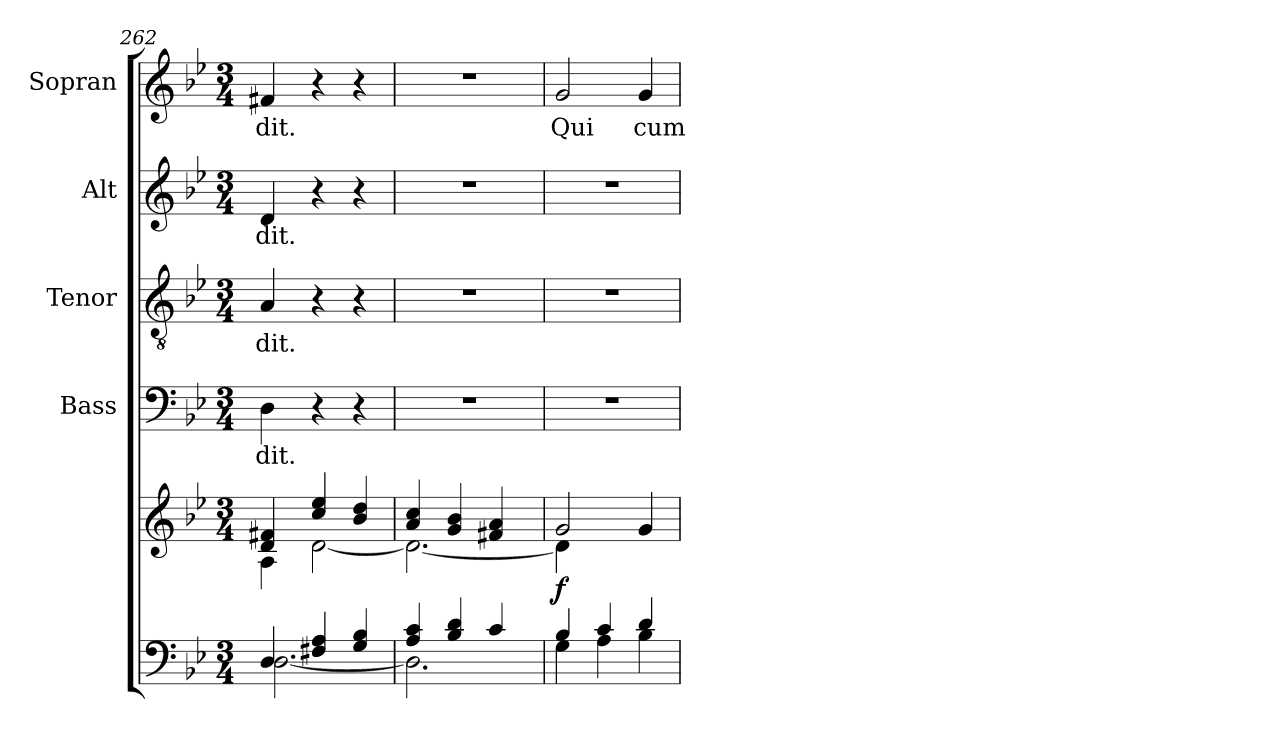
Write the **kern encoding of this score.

**kern	**kern	**dynam	**kern	**text	**kern	**text	**kern	**text	**kern	**text
*part5	*part5	*part5	*part4	*part4	*part3	*part3	*part2	*part2	*part1	*part1
*staff6	*staff5	*staff5/6	*staff4	*staff4	*staff3	*staff3	*staff2	*staff2	*staff1	*staff1
*	*	*	*I"Bass	*	*I"Tenor	*	*I"Alt	*	*I"Sopran	*
*	*	*	*I'B.	*	*I'T.	*	*I'A.	*	*I'S.	*
*clefF4	*clefG2	*	*clefF4	*	*clefGv2	*	*clefG2	*	*clefG2	*
*k[b-e-]	*k[b-e-]	*	*k[b-e-]	*	*k[b-e-]	*	*k[b-e-]	*	*k[b-e-]	*
*B-:	*B-:	*	*B-:	*	*B-:	*	*B-:	*	*B-:	*
*M3/4	*M3/4	*	*M3/4	*	*M3/4	*	*M3/4	*	*M3/4	*
=262	=262	=262	=262	=262	=262	=262	=262	=262	=262	=262
*^	*^	*	*	*	*	*	*	*	*	*
!	!	!	!	!	!	!LO:LY:b	!	!LO:LY:b	!	!LO:LY:b	!	!LO:LY:b
4D/	[<2.D\	4d/ 4f#X/	4A\	.	4D\	-dit.	4A/	-dit.	4d/	-dit.	4f#X/	-dit.
4F#X/ 4A/	.	4cc/ 4ee-/	[<2d\	.	4r	.	4r	.	4r	.	4r	.
4G/ 4B-/	.	4b-/ 4dd/	.	.	4r	.	4r	.	4r	.	4r	.
!!LO:PB:g=z
=263	=263	=263	=263	=263	=263	=263	=263	=263	=263	=263	=263	=263
4A/ 4c/	2.D\]	4a/ 4cc/	2.d\_	.	2.r	.	2.r	.	2.r	.	2.r	.
4B-/ 4d/	.	4g/ 4b-/	.	.	.	.	.	.	.	.	.	.
4c/	.	4f#X/ 4a/	.	.	.	.	.	.	.	.	.	.
=264	=264	=264	=264	=264	=264	=264	=264	=264	=264	=264	=264	=264
!	!	!	!	!LO:DY:b	!	!	!	!	!	!	!	!LO:LY:b
4B-/	4G\	2g/	4d\]	f	2.r	.	2.r	.	2.r	.	2g/	Qui
4c/	4A\	.	2ryy	.	.	.	.	.	.	.	.	.
!	!	!	!	!	!	!	!	!	!	!	!	!LO:LY:b
4d/	4B-\	4g/	.	.	.	.	.	.	.	.	4g/	cum
*v	*v	*	*	*	*	*	*	*	*	*	*	*
*	*v	*v	*	*	*	*	*	*	*	*	*
=	=	=	=	=	=	=	=	=	=	=
*-	*-	*-	*-	*-	*-	*-	*-	*-	*-	*-
